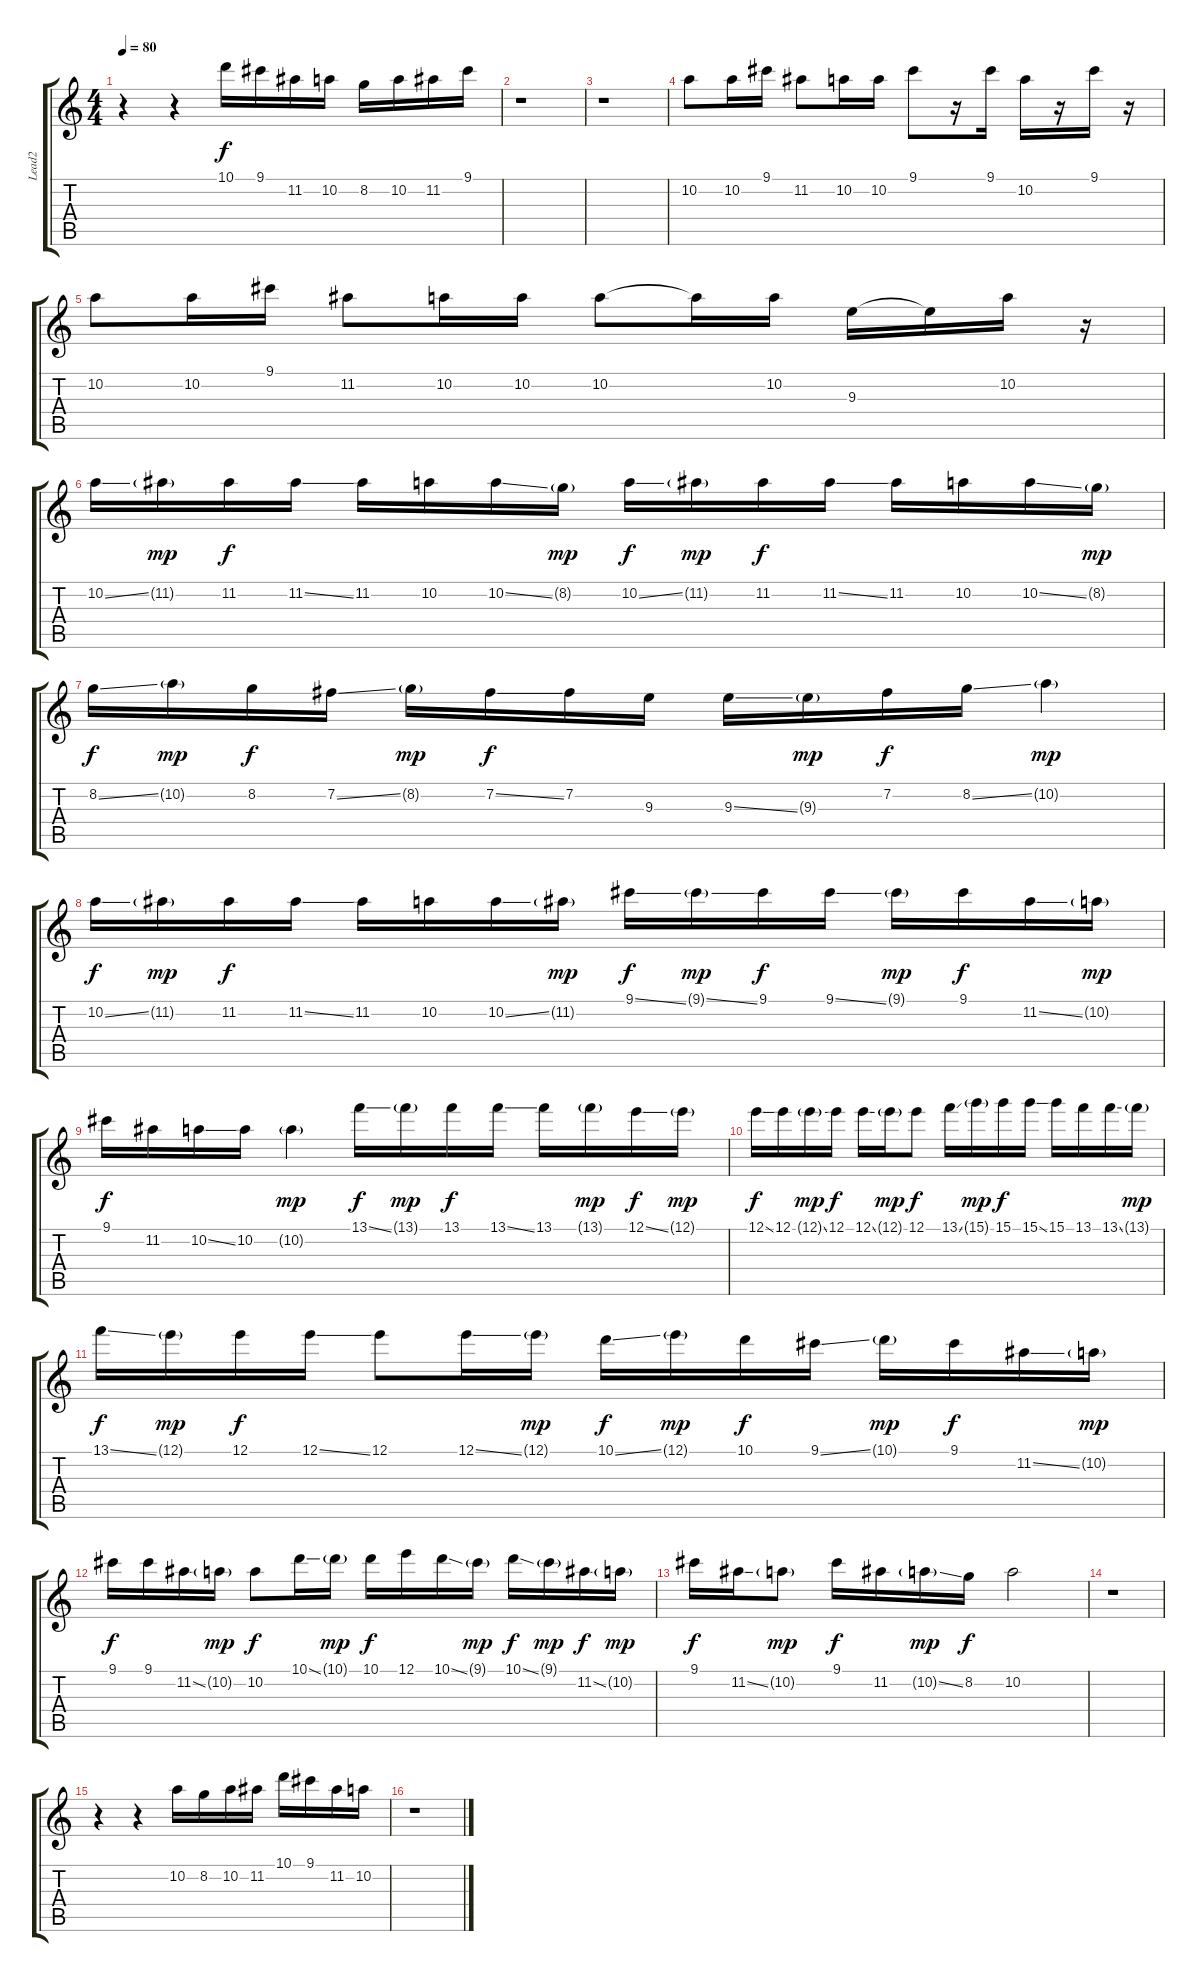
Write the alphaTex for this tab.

\track (" Lead2" " Lead2") {instrument acousticguitarnylon}
\staff {score tabs}
\tuning (E4 B3 G3 D3 A2 E2) {hide}
\ts (4 4)
\tempo 80
\clef g2
\ks c
r.4{dy f} r.4 10.1.16 9.1.16 11.2.16 10.2.16 8.2.16 10.2.16 11.2.16 9.1.16 |
r.1 |
r.1 |
10.2.8 10.2.16 9.1.16 11.2.8 10.2.16 10.2.16 9.1.8 r.16 9.1.16 10.2.16 r.16 9.1.16 r.16 |
10.2.8 10.2.16 9.1.16 11.2.8 10.2.16 10.2.16 10.2.8 10.2{t}.16 10.2.16 9.3.16 9.3{t}.16 10.2.16 r.16 |
10.2{ss}.16{volume 16 instrument electricguitarclean} 11.2{g}.16{dy mp} 11.2.16{dy f} 11.2{ss}.16 11.2.16 10.2.16 10.2{ss}.16 8.2{g}.16{dy mp} 10.2{ss}.16{dy f} 11.2{g}.16{dy mp} 11.2.16{dy f} 11.2{ss}.16 11.2.16 10.2.16 10.2{ss}.16 8.2{g}.16{dy mp} |
8.2{ss}.16{dy f} 10.2{g}.16{dy mp} 8.2.16{dy f} 7.2{ss}.16 8.2{g}.16{dy mp} 7.2{ss}.16{dy f} 7.2.16 9.3.16 9.3{ss}.16 9.3{g}.16{dy mp} 7.2.16{dy f} 8.2{ss}.16 10.2{g}.4{dy mp} |
10.2{ss}.16{dy f} 11.2{g}.16{dy mp} 11.2.16{dy f} 11.2{ss}.16 11.2.16 10.2.16 10.2{ss}.16 11.2{g}.16{dy mp} 9.1{ss}.16{dy f} 9.1{ss g}.16{dy mp} 9.1.16{dy f} 9.1{ss}.16 9.1{g}.16{dy mp} 9.1.16{dy f} 11.2{ss}.16 10.2{g}.16{dy mp} |
9.1.16{dy f} 11.2.16 10.2{ss}.16 10.2.16 10.2{g}.4{dy mp} 13.1{ss}.16{dy f} 13.1{g}.16{dy mp} 13.1.16{dy f} 13.1{ss}.16 13.1.16 13.1{g}.16{dy mp} 12.1{ss}.16{dy f} 12.1{g}.16{dy mp} |
12.1{ss}.16{dy f} 12.1.16 12.1{ss g}.16{dy mp} 12.1.16{dy f} 12.1{ss}.16 12.1{g}.16{dy mp} 12.1.8{dy f} 13.1{ss}.16 15.1{g}.16{dy mp} 15.1.16{dy f} 15.1{ss}.16 15.1.16 13.1.16 13.1{ss}.16 13.1{g}.16{dy mp} |
13.1{ss}.16{dy f} 12.1{g}.16{dy mp} 12.1.16{dy f} 12.1{ss}.16 12.1.8 12.1{ss}.16 12.1{g}.16{dy mp} 10.1{ss}.16{dy f} 12.1{g}.16{dy mp} 10.1.16{dy f} 9.1{ss}.16 10.1{g}.16{dy mp} 9.1.16{dy f} 11.2{ss}.16 10.2{g}.16{dy mp} |
9.1.16{dy f} 9.1.16 11.2{ss}.16 10.2{g}.16{dy mp} 10.2.8{dy f} 10.1{ss}.16 10.1{g}.16{dy mp} 10.1.16{dy f} 12.1.16 10.1{ss}.16 9.1{g}.16{dy mp} 10.1{ss}.16{dy f} 9.1{g}.16{dy mp} 11.2{ss}.16{dy f} 10.2{g}.16{dy mp} |
9.1.16{dy f} 11.2{ss}.16 10.2{g}.8{dy mp} 9.1.16{dy f} 11.2.16 10.2{ss g}.16{dy mp} 8.2.16{dy f} 10.2.2 |
r.1 |
r.4 r.4 10.2.16{instrument acousticguitarsteel} 8.2.16 10.2.16 11.2.16 10.1.16 9.1.16 11.2.16 10.2.16 |
r.1
